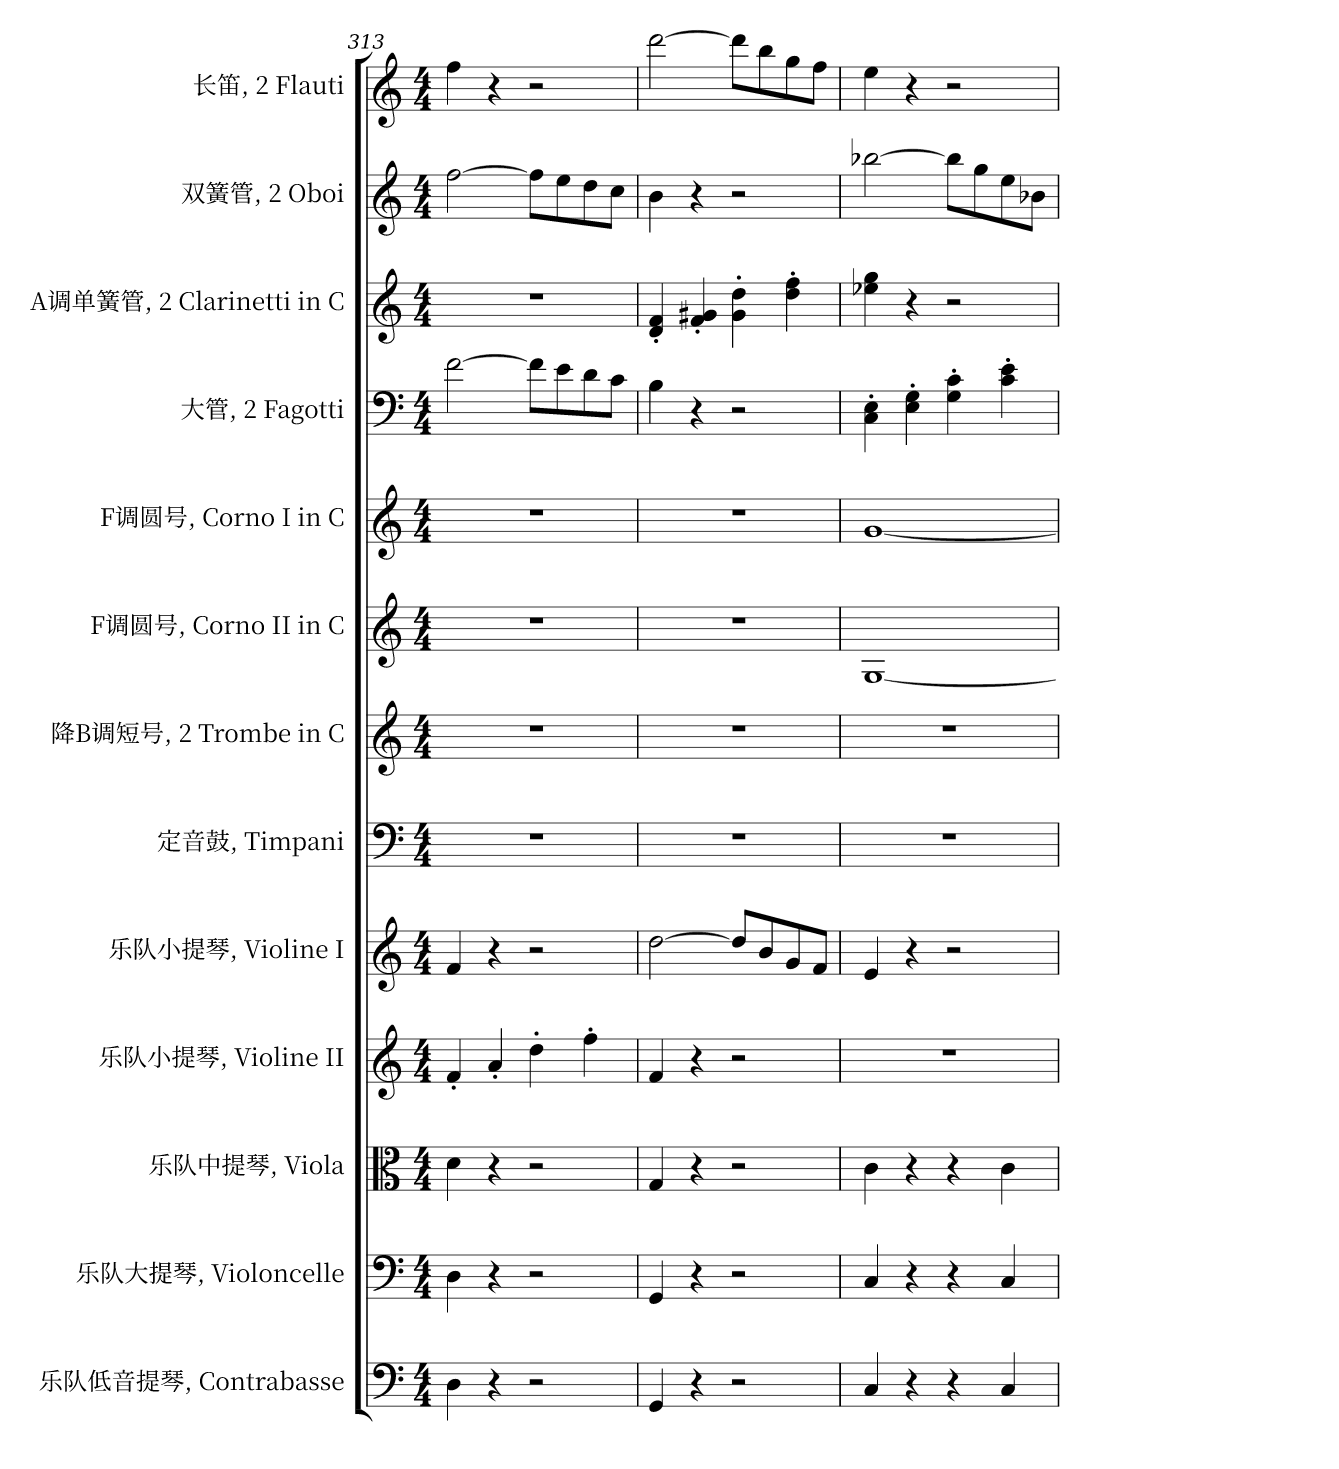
**kern	**kern	**kern	**kern	**kern	**kern	**kern	**kern	**kern	**kern	**kern	**kern	**kern
*part13	*part12	*part11	*part10	*part9	*part8	*part7	*part6	*part5	*part4	*part3	*part2	*part1
*staff13	*staff12	*staff11	*staff10	*staff9	*staff8	*staff7	*staff6	*staff5	*staff4	*staff3	*staff2	*staff1
*I"乐队低音提琴, Contrabasse	*I"乐队大提琴, Violoncelle	*I"乐队中提琴, Viola	*I"乐队小提琴, Violine II	*I"乐队小提琴, Violine I	*I"定音鼓, Timpani	*I"降B调短号, 2 Trombe in C	*I"F调圆号, Corno II in C	*I"F调圆号, Corno I in C	*I"大管, 2 Fagotti	*I"A调单簧管, 2 Clarinetti in C	*I"双簧管, 2 Oboi	*I"长笛, 2 Flauti
*I'Cbs.	*	*	*	*	*I'Timp.	*	*	*	*	*I'A Cl.	*I'Ob.	*I'Fl.
!!LO:PB:g=z
*clefF4	*clefF4	*clefC3	*clefG2	*clefG2	*clefF4	*clefG2	*clefG2	*clefG2	*clefF4	*clefG2	*clefG2	*clefG2
*ITrd7c12	*	*	*	*	*	*ITrd1c2	*ITrd4c7	*ITrd4c7	*	*ITrd2c3	*	*
*k[]	*k[]	*k[]	*k[]	*k[]	*k[]	*k[b-e-]	*k[b-]	*k[b-]	*k[]	*k[f#c#g#]	*k[]	*k[]
*M4/4	*M4/4	*M4/4	*M4/4	*M4/4	*M4/4	*M4/4	*M4/4	*M4/4	*M4/4	*M4/4	*M4/4	*M4/4
*MM193	*MM193	*MM193	*MM193	*MM193	*MM193	*MM193	*MM193	*MM193	*MM193	*MM193	*MM193	*MM193
=313	=313	=313	=313	=313	=313	=313	=313	=313	=313	=313	=313	=313
4DD\	4D\	4d\	4f'/	4f/	1r	1r	1r	1r	[2f\	1r	[2ff\	4ff\
4r	4r	4r	4a'/	4r	.	.	.	.	.	.	.	4r
*	*	*	*	*	*	*	*	*	*	*	*	*MM203
2r	2r	2r	4dd'\	2r	.	.	.	.	8f\L]	.	8ff\L]	2r
.	.	.	.	.	.	.	.	.	8e\	.	8ee\	.
.	.	.	4ff'\	.	.	.	.	.	8d\	.	8dd\	.
.	.	.	.	.	.	.	.	.	8c\J	.	8cc\J	.
=314	=314	=314	=314	=314	=314	=314	=314	=314	=314	=314	=314	=314
*	*	*	*	*	*	*	*	*	*	*	*	*MM193
4GGG/	4GG/	4G/	4f/	[2dd\	1r	1r	1r	1r	4B\	4B/' 4d/'	4b\	[2ddd\
4r	4r	4r	4r	.	.	.	.	.	4r	4d/' 4e#X/'	4r	.
*	*	*	*	*	*	*	*	*	*	*	*	*MM203
2r	2r	2r	2r	8dd/L]	.	.	.	.	2r	4e#\' 4b\'	2r	8ddd\L]
.	.	.	.	8b/	.	.	.	.	.	.	.	8bb\
.	.	.	.	8g/	.	.	.	.	.	4b\' 4dd\'	.	8gg\
.	.	.	.	8f/J	.	.	.	.	.	.	.	8ff\J
=315	=315	=315	=315	=315	=315	=315	=315	=315	=315	=315	=315	=315
*	*	*	*	*	*	*	*	*	*	*	*	*MM193
4CC/	4C/	4c\	1r	4e/	1r	1r	[1C	[1c	4C\' 4E\'	4ccn\ 4ee\	[2bb-X\	4ee\
4r	4r	4r	.	4r	.	.	.	.	4E\' 4G\'	4r	.	4r
*	*	*	*	*	*	*	*	*	*	*	*	*MM203
4r	4r	4r	.	2r	.	.	.	.	4G\' 4c\'	2r	8bb-\L]	2r
.	.	.	.	.	.	.	.	.	.	.	8gg\	.
4CC/	4C/	4c\	.	.	.	.	.	.	4c\' 4e\'	.	8ee\	.
.	.	.	.	.	.	.	.	.	.	.	8b-X\J	.
=	=	=	=	=	=	=	=	=	=	=	=	=
*-	*-	*-	*-	*-	*-	*-	*-	*-	*-	*-	*-	*-
